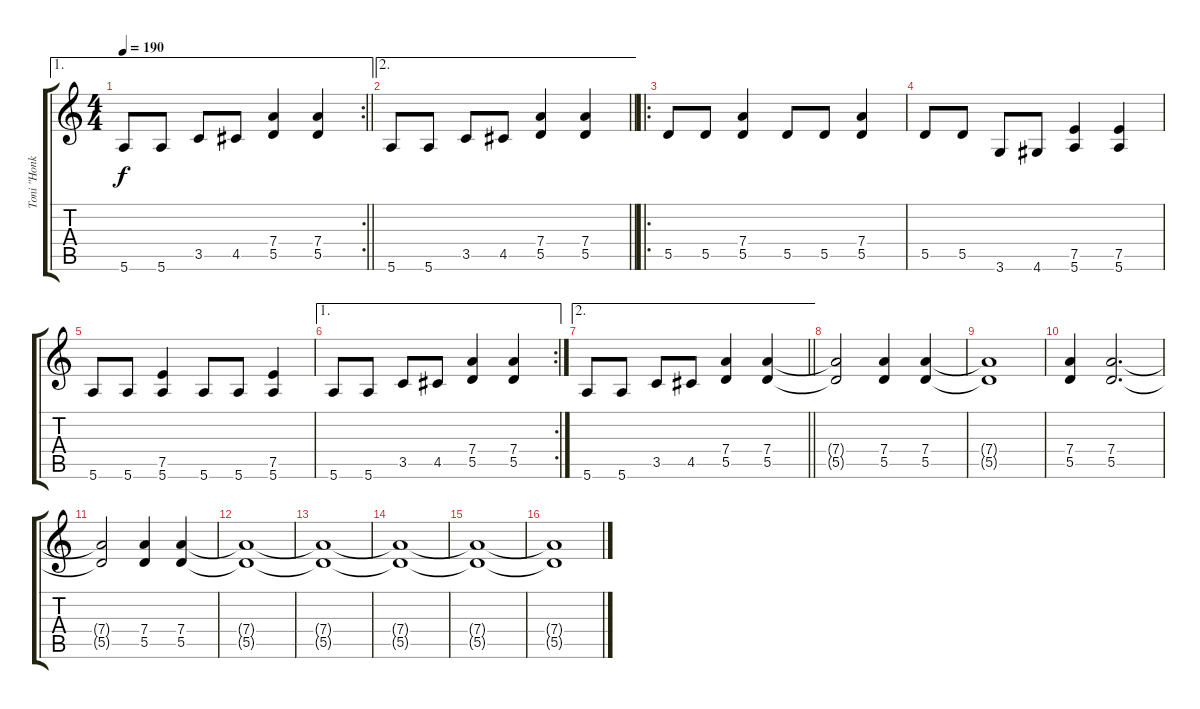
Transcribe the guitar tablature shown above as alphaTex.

\track ("Toni \"Honka\" Honkanen" "Toni \"Honk") {instrument distortionguitar}
\staff {score tabs}
\tuning (E4 B3 G3 D3 A2 E2) {hide}
\ae 1
\rc 2
\ts (4 4)
\tempo 190
\clef g2
\barLineRight lightlight
\ks c
5.6.8{dy f} 5.6.8 3.5.8 4.5.8 (7.4 5.5).4 (7.4 5.5).4 |
\ae 2
\barLineRight lightlight
5.6.8 5.6.8 3.5.8 4.5.8 (7.4 5.5).4 (7.4 5.5).4 |
\ro
5.5.8 5.5.8 (7.4 5.5).4 5.5.8 5.5.8 (7.4 5.5).4 |
5.5.8 5.5.8 3.6.8 4.6.8 (7.5 5.6).4 (7.5 5.6).4 |
5.6.8 5.6.8 (7.5 5.6).4 5.6.8 5.6.8 (7.5 5.6).4 |
\ae 1
\rc 2
5.6.8 5.6.8 3.5.8 4.5.8 (7.4 5.5).4 (7.4 5.5).4 |
\ae 2
\barLineRight lightlight
5.6.8 5.6.8 3.5.8 4.5.8 (7.4 5.5).4 (7.4 5.5).4 |
\section ("" "")
(7.4{t} 5.5{t}).2 (7.4 5.5).4 (7.4 5.5).4 |
(7.4{t} 5.5{t}).1 |
(7.4 5.5).4 (7.4 5.5).2{d} |
(7.4{t} 5.5{t}).2 (7.4 5.5).4 (7.4 5.5).4 |
(7.4{t} 5.5{t}).1 |
(7.4{t} 5.5{t}).1 |
(7.4{t} 5.5{t}).1 |
(7.4{t} 5.5{t}).1 |
(7.4{t} 5.5{t}).1
